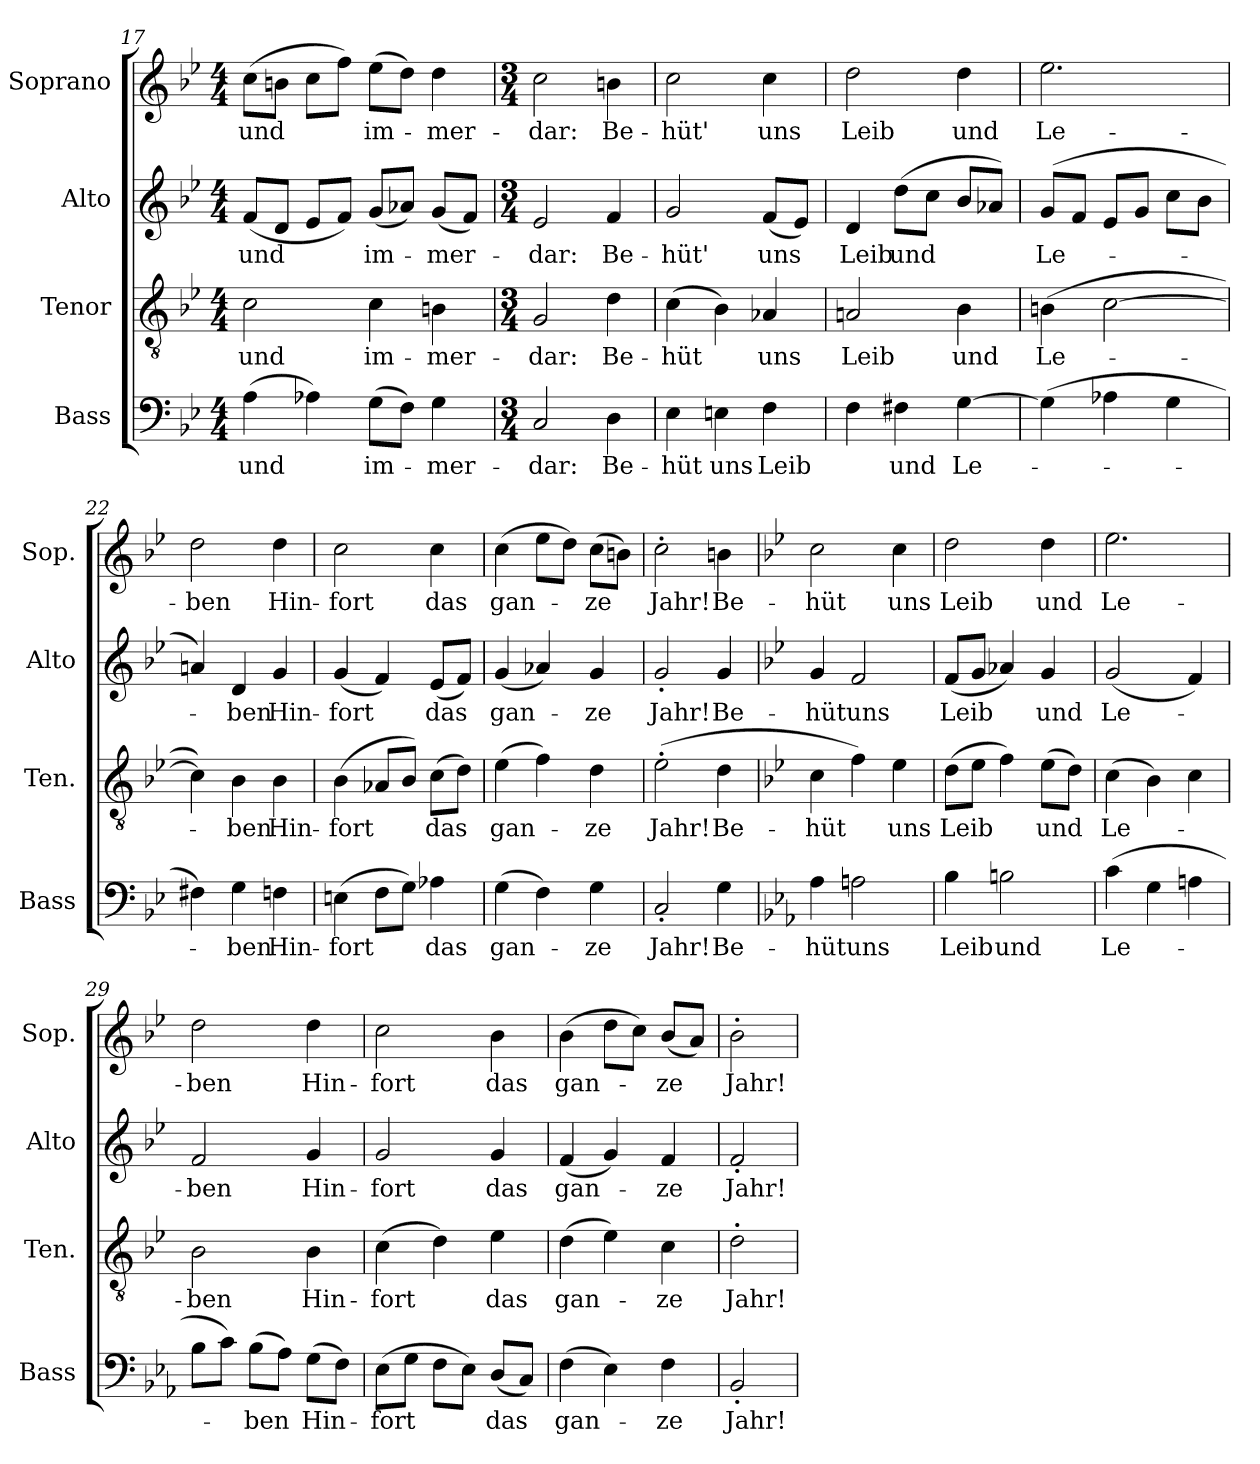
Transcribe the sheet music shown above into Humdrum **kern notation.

**kern	**text	**kern	**text	**kern	**text	**kern	**text
*part4	*part4	*part3	*part3	*part2	*part2	*part1	*part1
*staff4	*staff4	*staff3	*staff3	*staff2	*staff2	*staff1	*staff1
*I"Bass	*	*I"Tenor	*	*I"Alto	*	*I"Soprano	*
*I'Bass	*	*I'Ten.	*	*I'Alto	*	*I'Sop.	*
*clefF4	*	*clefGv2	*	*clefG2	*	*clefG2	*
*k[b-e-]	*	*k[b-e-]	*	*k[b-e-]	*	*k[b-e-]	*
*B-:	*	*B-:	*	*B-:	*	*B-:	*
*M4/4	*	*M4/4	*	*M4/4	*	*M4/4	*
=17	=17	=17	=17	=17	=17	=17	=17
!	!LO:LY:b	!	!LO:LY:b	!	!LO:LY:b	!	!LO:LY:b
(>4A\	und	2c\	und	(<8f/L	und	(>8cc\L	und
.	.	.	.	8d/J	.	8bn\J	.
4A-X\)	.	.	.	8e-/L	.	8cc\L	.
.	.	.	.	8f/J)	.	8ff\J)	.
!	!LO:LY:b	!	!LO:LY:b	!	!LO:LY:b	!	!LO:LY:b
(>8G\L	im-	4c\	im-	(<8g/L	im-	(>8ee-\L	im-
8F\J)	.	.	.	8a-X/J)	.	8dd\J)	.
!	!LO:LY:b	!	!LO:LY:b	!	!LO:LY:b	!	!LO:LY:b
4G\	-mer-	4Bn\	-mer-	(<8g/L	-mer-	4dd\	-mer-
.	.	.	.	8f/J)	.	.	.
=18	=18	=18	=18	=18	=18	=18	=18
*M3/4	*	*M3/4	*	*M3/4	*	*M3/4	*
!	!LO:LY:b	!	!LO:LY:b	!	!LO:LY:b	!	!LO:LY:b
2C/	-dar:	2G/	-dar:	2e-/	-dar:	2cc\	-dar:
!	!LO:LY:b	!	!LO:LY:b	!	!LO:LY:b	!	!LO:LY:b
4D\	Be-	4d\	Be-	4f/	Be-	4bn\	Be-
=19	=19	=19	=19	=19	=19	=19	=19
!	!LO:LY:b	!	!LO:LY:b	!	!LO:LY:b	!	!LO:LY:b
4E-\	-hüt	(>4c\	-hüt	2g/	-hüt'	2cc\	-hüt'
!	!LO:LY:b	!	!	!	!	!	!
4En\	uns	4B-\)	.	.	.	.	.
!	!LO:LY:b	!	!LO:LY:b	!	!LO:LY:b	!	!LO:LY:b
4F\	Leib	4A-X/	uns	(<8f/L	uns	4cc\	uns
.	.	.	.	8e-/J)	.	.	.
!!LO:PB:g=z
=20	=20	=20	=20	=20	=20	=20	=20
!	!	!	!LO:LY:b	!	!LO:LY:b	!	!LO:LY:b
4F\	.	2An/	Leib	4d/	Leib	2dd\	Leib
!	!LO:LY:b	!	!	!	!LO:LY:b	!	!
4F#X\	und	.	.	(>8dd\L	und	.	.
.	.	.	.	8cc\J	.	.	.
!	!LO:LY:b	!	!LO:LY:b	!	!	!	!LO:LY:b
[>4G\	Le-	4B-\	und	8b-/L	.	4dd\	und
.	.	.	.	8a-X/J)	.	.	.
=21	=21	=21	=21	=21	=21	=21	=21
!	!	!	!LO:LY:b	!	!LO:LY:b	!	!LO:LY:b
(>4G\]	.	(>4Bn\	Le-	(>8g/L	Le-	2.ee-\	Le-
.	.	.	.	8f/J	.	.	.
4A-X\	.	[>2c\	.	8e-/L	.	.	.
.	.	.	.	8g/J	.	.	.
4G\	.	.	.	8cc\L	.	.	.
.	.	.	.	8b-\J	.	.	.
=22	=22	=22	=22	=22	=22	=22	=22
!	!	!	!	!	!	!	!LO:LY:b
4F#X\)	.	4c\])	.	4an/)	.	2dd\	-ben
!	!LO:LY:b	!	!LO:LY:b	!	!LO:LY:b	!	!
4G\	-ben	4B-\	-ben	4d/	-ben	.	.
!	!LO:LY:b	!	!LO:LY:b	!	!LO:LY:b	!	!LO:LY:b
4Fn\	Hin-	4B-\	Hin-	4g/	Hin-	4dd\	Hin-
=23	=23	=23	=23	=23	=23	=23	=23
!	!LO:LY:b	!	!LO:LY:b	!	!LO:LY:b	!	!LO:LY:b
(>4En\	-fort	(>4B-\	-fort	(<4g/	-fort	2cc\	-fort
8F\L	.	8A-X/L	.	4f/)	.	.	.
8G\J)	.	8B-/J)	.	.	.	.	.
!	!LO:LY:b	!	!LO:LY:b	!	!LO:LY:b	!	!LO:LY:b
4A-X\	das	(>8c\L	das	(<8e-/L	das	4cc\	das
.	.	8d\J)	.	8f/J)	.	.	.
=24	=24	=24	=24	=24	=24	=24	=24
!	!LO:LY:b	!	!LO:LY:b	!	!LO:LY:b	!	!LO:LY:b
(>4G\	gan-	(>4e-\	gan-	(<4g/	gan-	(>4cc\	gan-
4F\)	.	4f\)	.	4a-X/)	.	8ee-\L	.
.	.	.	.	.	.	8dd\J)	.
!	!LO:LY:b	!	!LO:LY:b	!	!LO:LY:b	!	!LO:LY:b
4G\	-ze	4d\	-ze	4g/	-ze	(>8cc\L	-ze
.	.	.	.	.	.	8bn\J)	.
=25	=25	=25	=25	=25	=25	=25	=25
!	!LO:LY:b	!	!LO:LY:b	!	!LO:LY:b	!	!LO:LY:b
2C'</	Jahr!	(>2e-'>\	Jahr!	2g'</	Jahr!	2cc'>\	Jahr!
!	!LO:LY:b	!	!LO:LY:b	!	!LO:LY:b	!	!LO:LY:b
4G\	Be-	4d\	Be-	4g/	Be-	4bn\	Be-
!!LO:LB:g=z
=26	=26	=26	=26	=26	=26	=26	=26
*k[b-e-a-]	*	*	*	*	*	*	*
*E-:	*	*	*	*	*	*	*
!	!LO:LY:b	!	!LO:LY:b	!	!LO:LY:b	!	!LO:LY:b
4A-\	-hüt	4c\	-hüt	4g/	-hüt	2cc\	-hüt
!	!LO:LY:b	!	!	!	!LO:LY:b	!	!
2An\	uns	4f\)	.	2f/	uns	.	.
!	!	!	!LO:LY:b	!	!	!	!LO:LY:b
.	.	4e-\	uns	.	.	4cc\	uns
=27	=27	=27	=27	=27	=27	=27	=27
!	!LO:LY:b	!	!LO:LY:b	!	!LO:LY:b	!	!LO:LY:b
4B-\	Leib	(>8d\L	Leib	(<8f/L	Leib	2dd\	Leib
.	.	8e-\J	.	8g/J	.	.	.
!	!LO:LY:b	!	!	!	!	!	!
2Bn\	und	4f\)	.	4a-X/)	.	.	.
!	!	!	!LO:LY:b	!	!LO:LY:b	!	!LO:LY:b
.	.	(>8e-\L	und	4g/	und	4dd\	und
.	.	8d\J)	.	.	.	.	.
=28	=28	=28	=28	=28	=28	=28	=28
!	!LO:LY:b	!	!LO:LY:b	!	!LO:LY:b	!	!LO:LY:b
(>4c\	Le-	(>4c\	Le-	(<2g/	Le-	2.ee-\	Le-
4G\	.	4B-\)	.	.	.	.	.
4An\	.	4c\	.	4f/)	.	.	.
=29	=29	=29	=29	=29	=29	=29	=29
!	!	!	!LO:LY:b	!	!LO:LY:b	!	!LO:LY:b
8B-\L	.	2B-\	-ben	2f/	-ben	2dd\	-ben
8c\J)	.	.	.	.	.	.	.
!	!LO:LY:b	!	!	!	!	!	!
(>8B-\L	-ben	.	.	.	.	.	.
8A-\J)	.	.	.	.	.	.	.
!	!LO:LY:b	!	!LO:LY:b	!	!LO:LY:b	!	!LO:LY:b
(>8G\L	Hin-	4B-\	Hin-	4g/	Hin-	4dd\	Hin-
8F\J)	.	.	.	.	.	.	.
=30	=30	=30	=30	=30	=30	=30	=30
!	!LO:LY:b	!	!LO:LY:b	!	!LO:LY:b	!	!LO:LY:b
(>8E-\L	-fort	(>4c\	-fort	2g/	-fort	2cc\	-fort
8G\J	.	.	.	.	.	.	.
8F\L	.	4d\)	.	.	.	.	.
8E-\J)	.	.	.	.	.	.	.
!	!LO:LY:b	!	!LO:LY:b	!	!LO:LY:b	!	!LO:LY:b
(<8D/L	das	4e-\	das	4g/	das	4b-\	das
8C/J)	.	.	.	.	.	.	.
=31	=31	=31	=31	=31	=31	=31	=31
!	!LO:LY:b	!	!LO:LY:b	!	!LO:LY:b	!	!LO:LY:b
(>4F\	gan-	(>4d\	gan-	(<4f/	gan-	(>4b-\	gan-
4E-\)	.	4e-\)	.	4g/)	.	8dd\L	.
.	.	.	.	.	.	8cc\J)	.
!	!LO:LY:b	!	!LO:LY:b	!	!LO:LY:b	!	!LO:LY:b
4F\	-ze	4c\	-ze	4f/	-ze	(<8b-/L	-ze
.	.	.	.	.	.	8a/J)	.
=32	=32	=32	=32	=32	=32	=32	=32
!	!LO:LY:b	!	!LO:LY:b	!	!LO:LY:b	!	!LO:LY:b
2BB-'</	Jahr!	2d'>\	Jahr!	2f'</	Jahr!	2b-'>\	Jahr!
=	=	=	=	=	=	=	=
*-	*-	*-	*-	*-	*-	*-	*-
